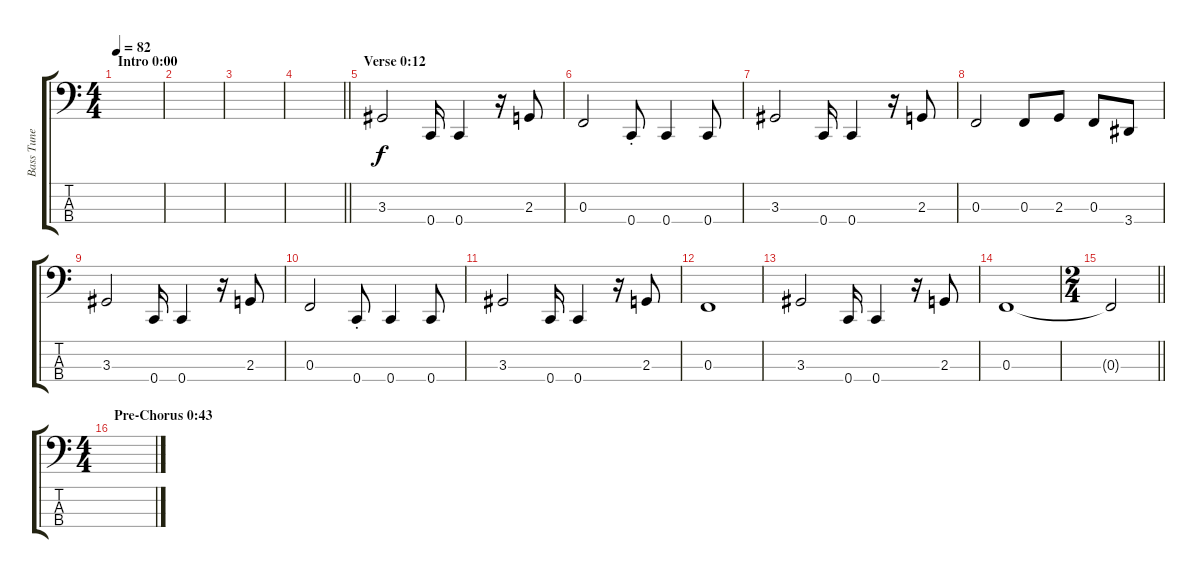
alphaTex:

\track ("Bass Tune" "Bass Tune") {instrument electricbasspick}
\staff {score tabs}
\tuning (Eb2 Bb1 F1 C1) {hide}
\ts (4 4)
\section ("" "Intro 0:00")
\tempo 82
\clef f4
\ks c
|
|
|
\barLineRight lightlight
|
\section ("" "Verse 0:12")
3.3.2 0.4.16 0.4.4 r.16 2.3.8 |
0.3.2 0.4{st}.8 0.4.4 0.4.8 |
3.3.2 0.4.16 0.4.4 r.16 2.3.8 |
0.3.2 0.3.8 2.3.8 0.3.8 3.4.8 |
3.3.2 0.4.16 0.4.4 r.16 2.3.8 |
0.3.2 0.4{st}.8 0.4.4 0.4.8 |
3.3.2 0.4.16 0.4.4 r.16 2.3.8 |
0.3.1 |
3.3.2 0.4.16 0.4.4 r.16 2.3.8 |
0.3.1 |
\ts (2 4)
\barLineRight lightlight
0.3{t}.2 |
\ts (4 4)
\section ("" "Pre-Chorus 0:43")
